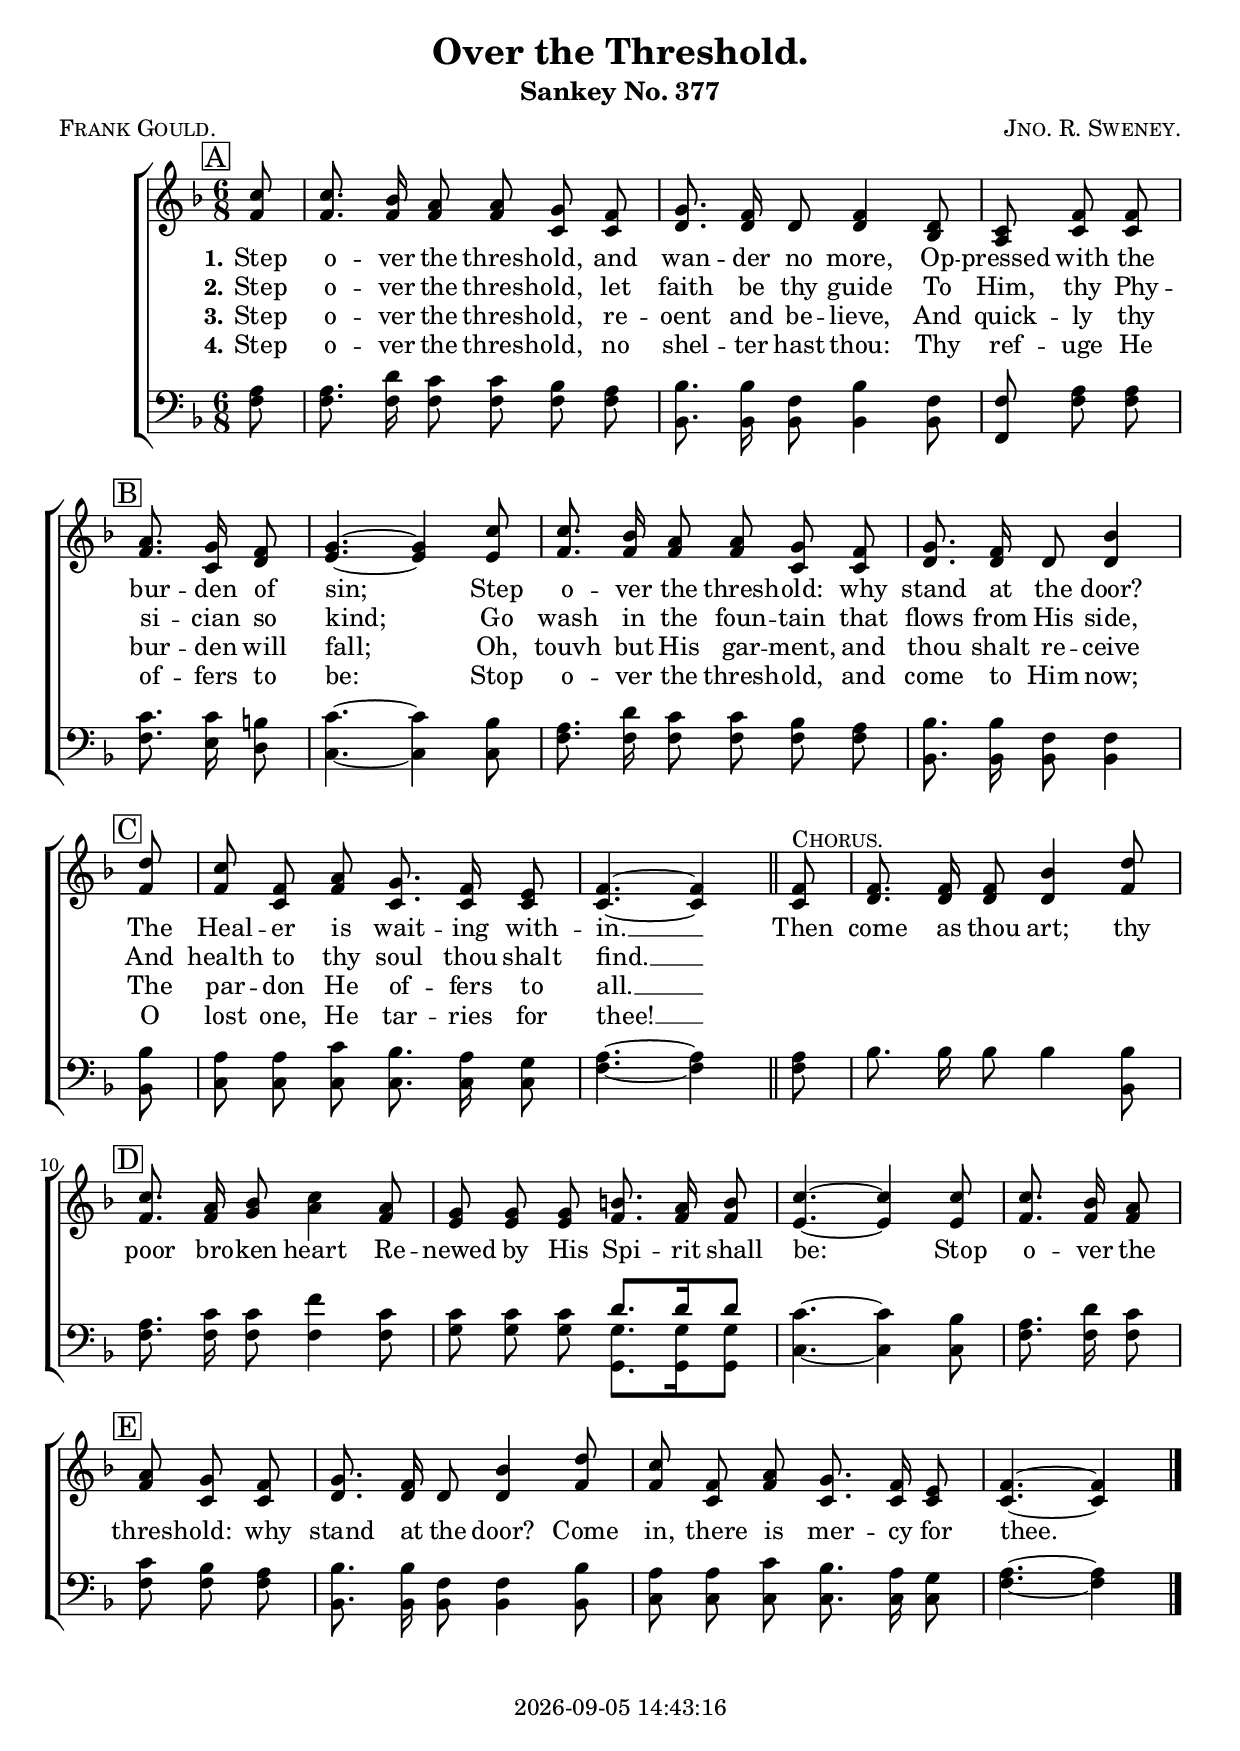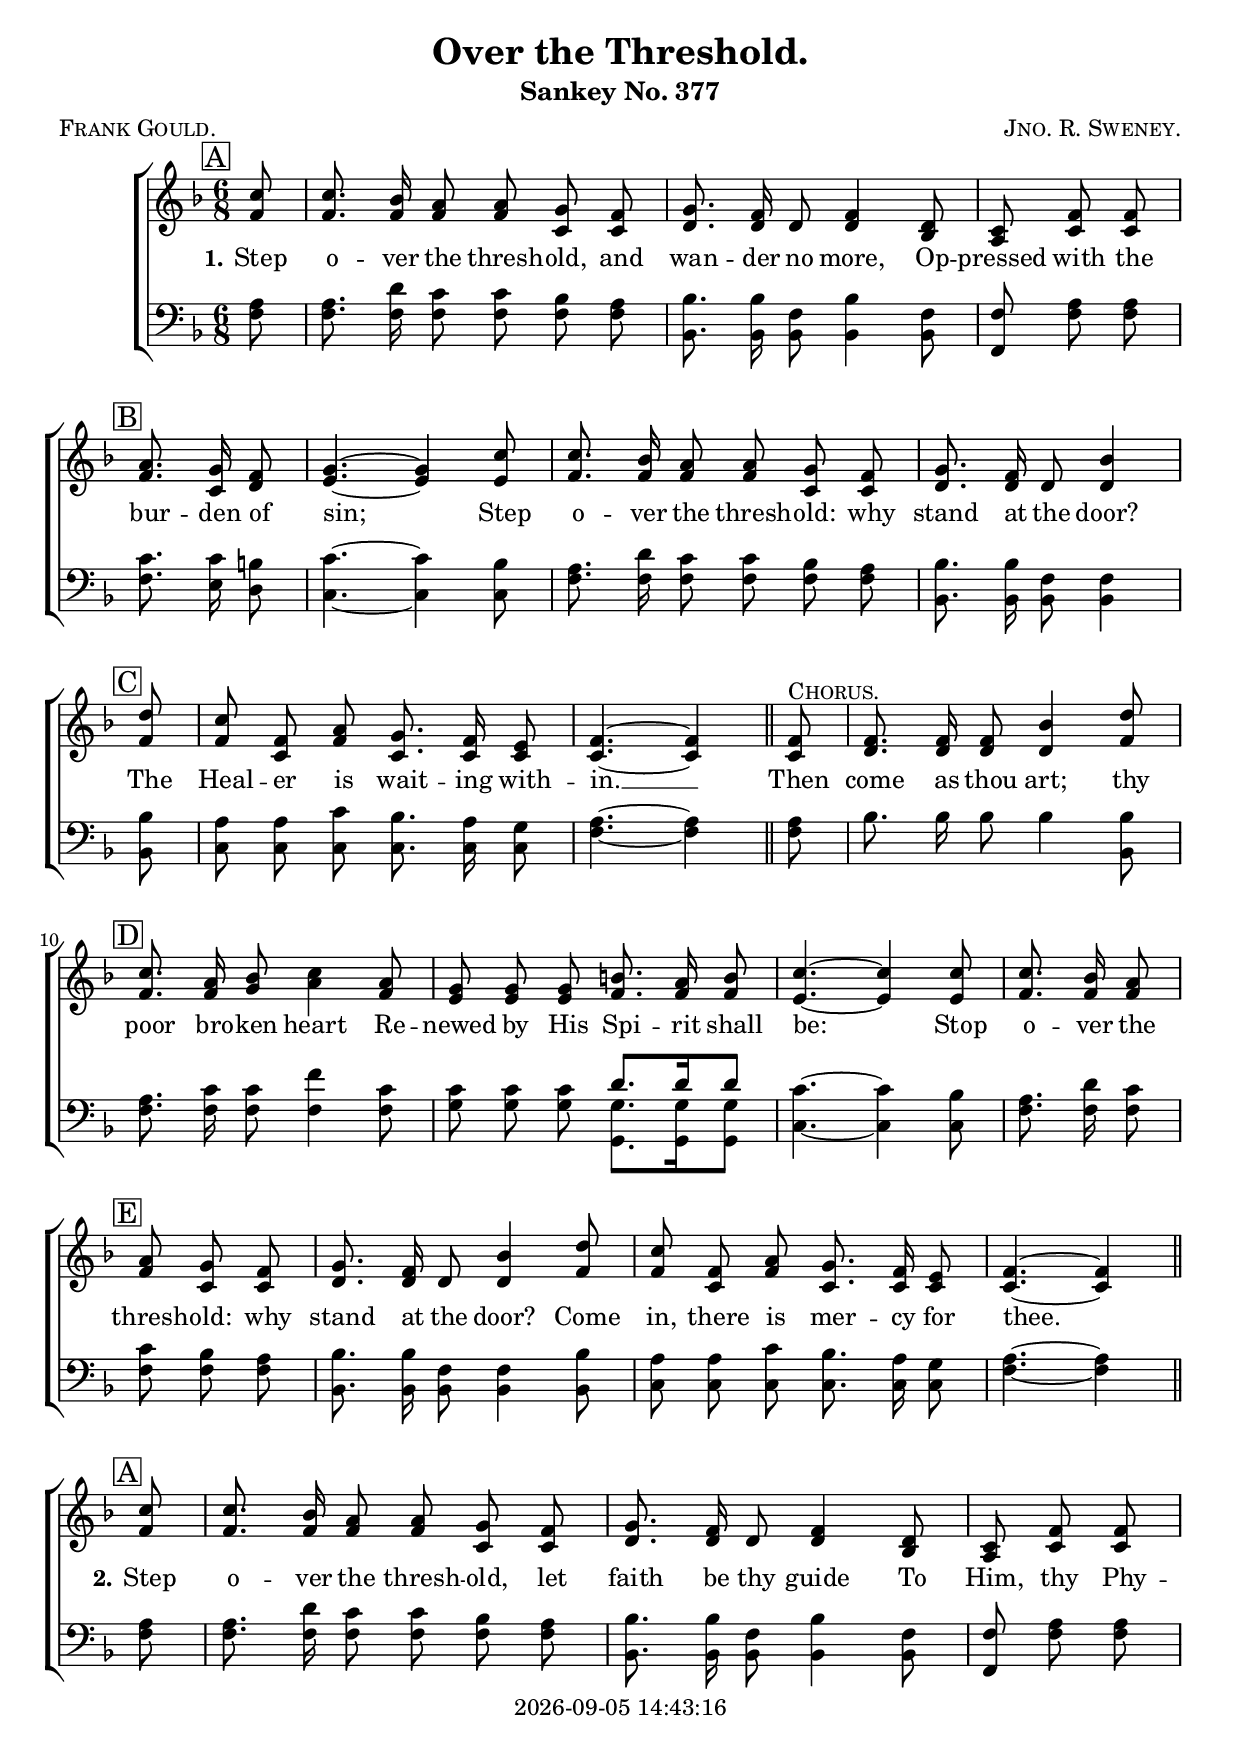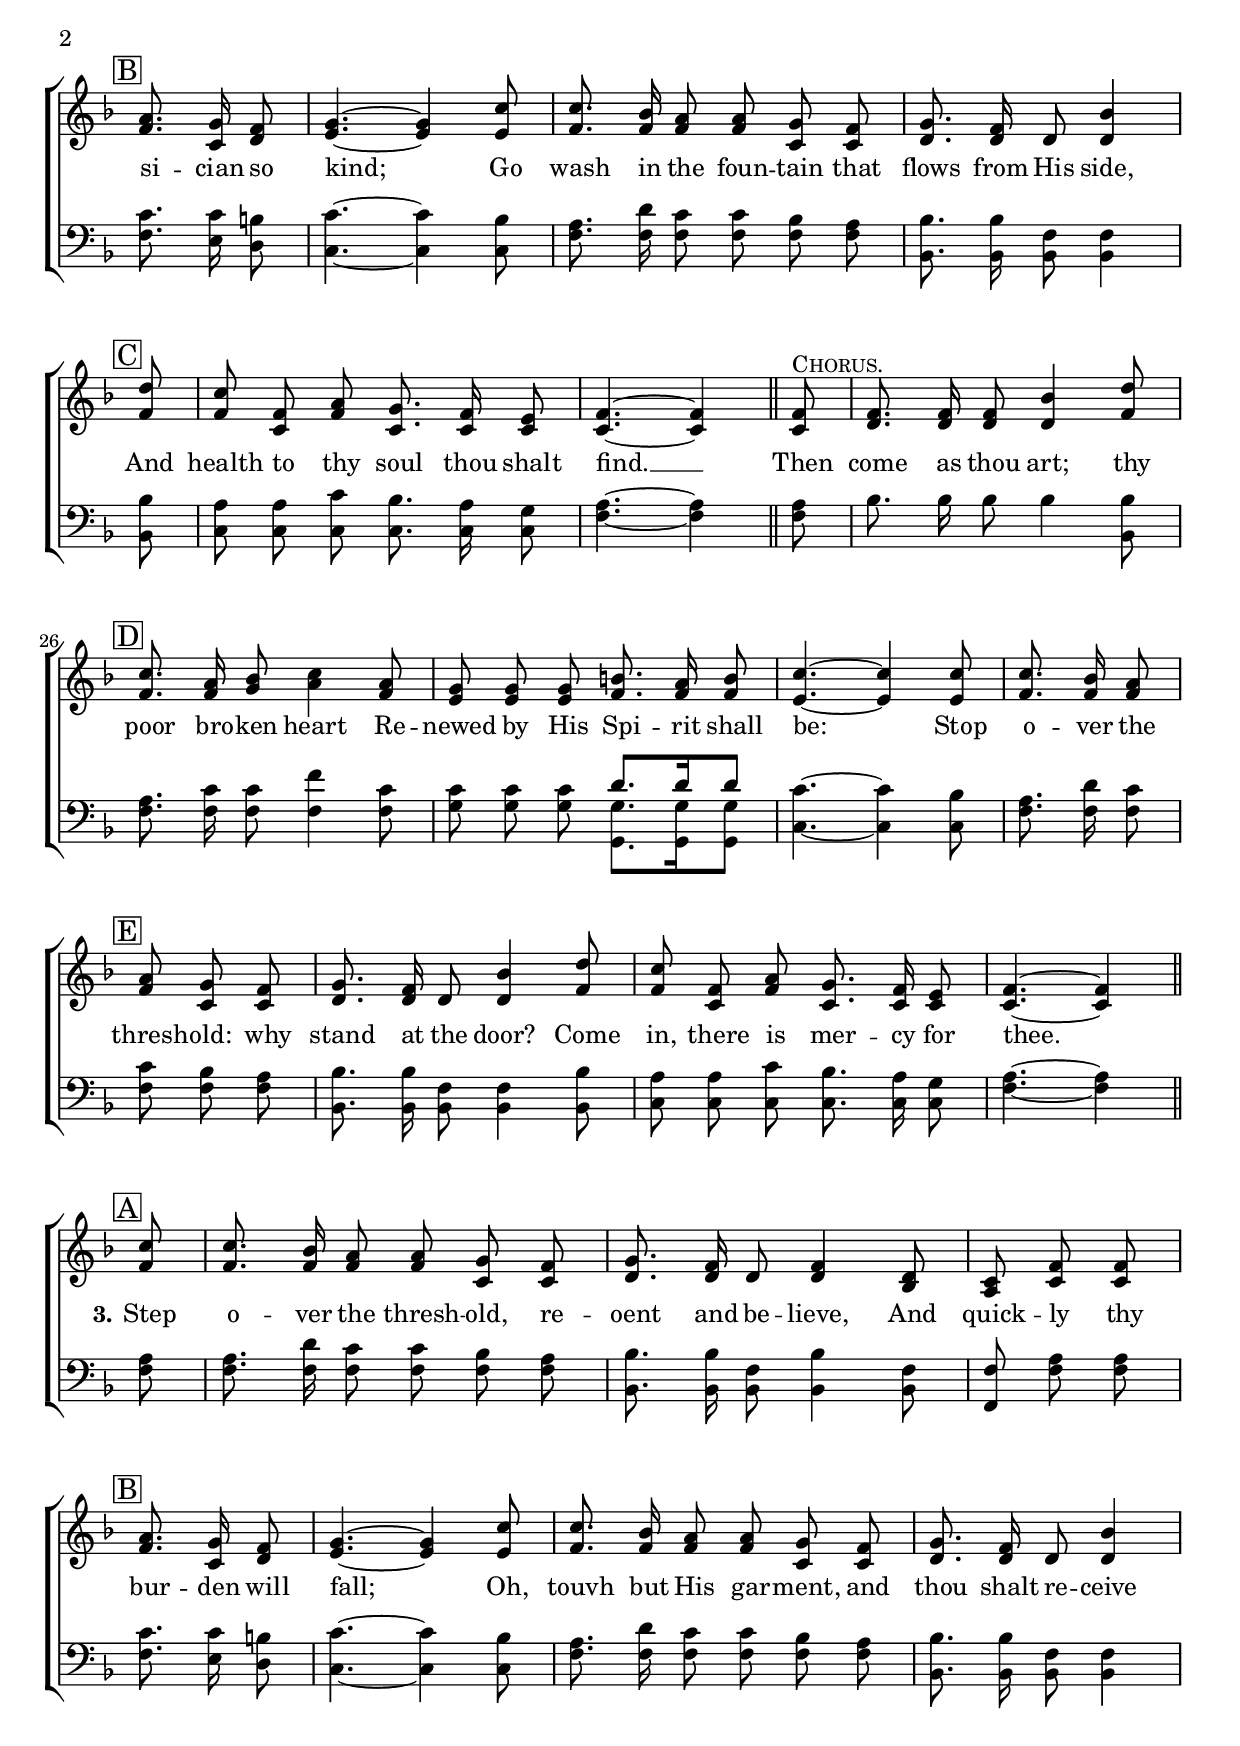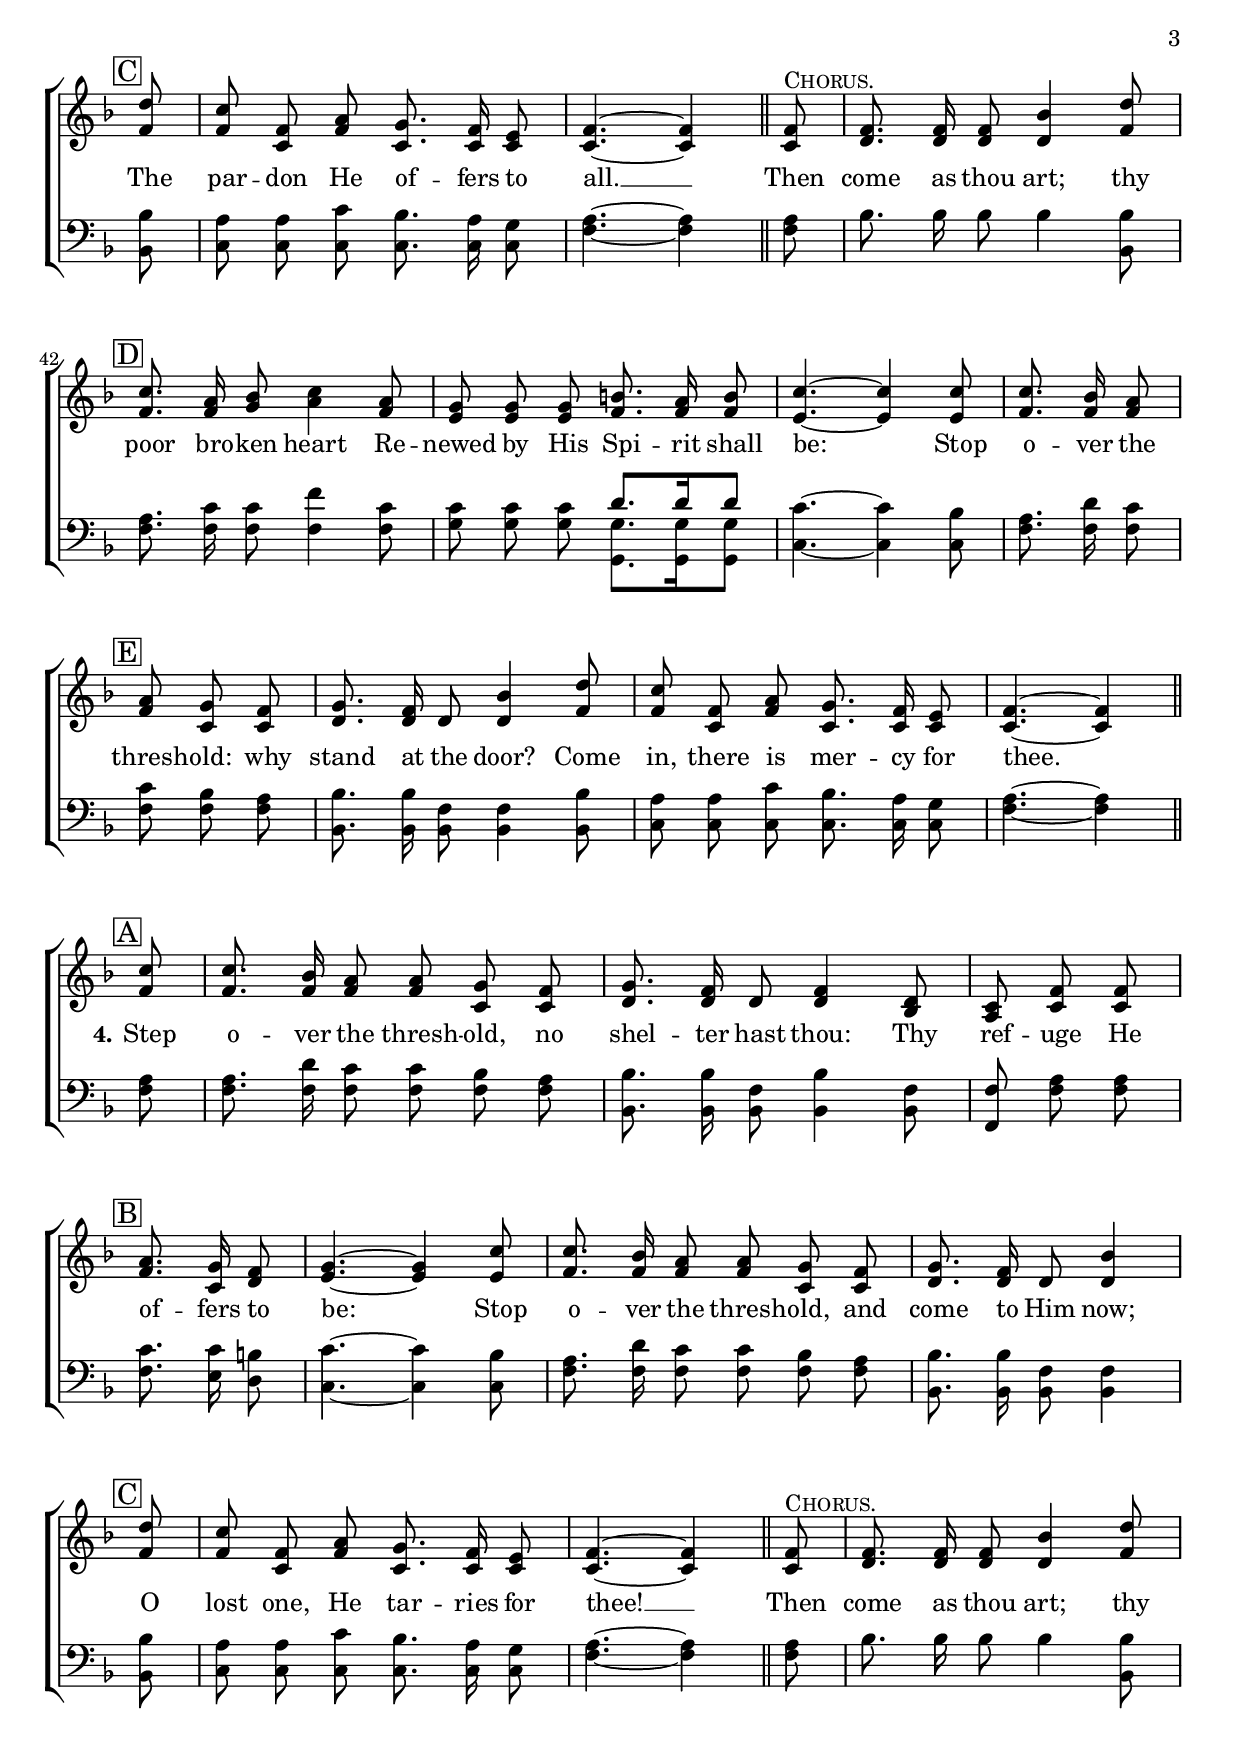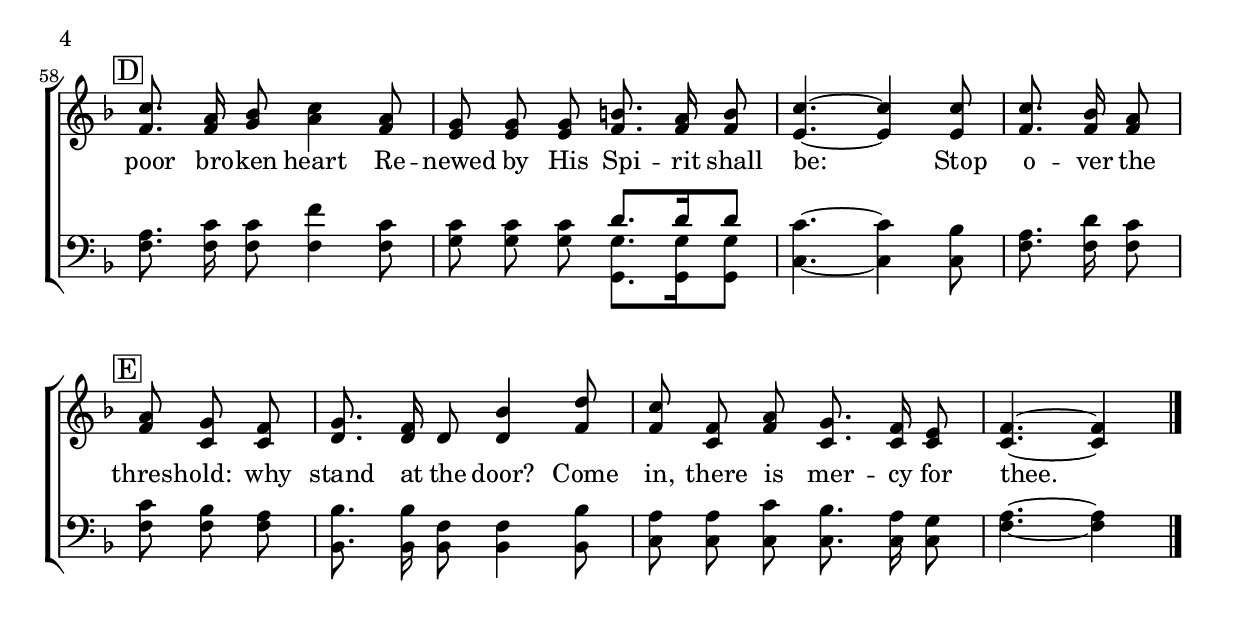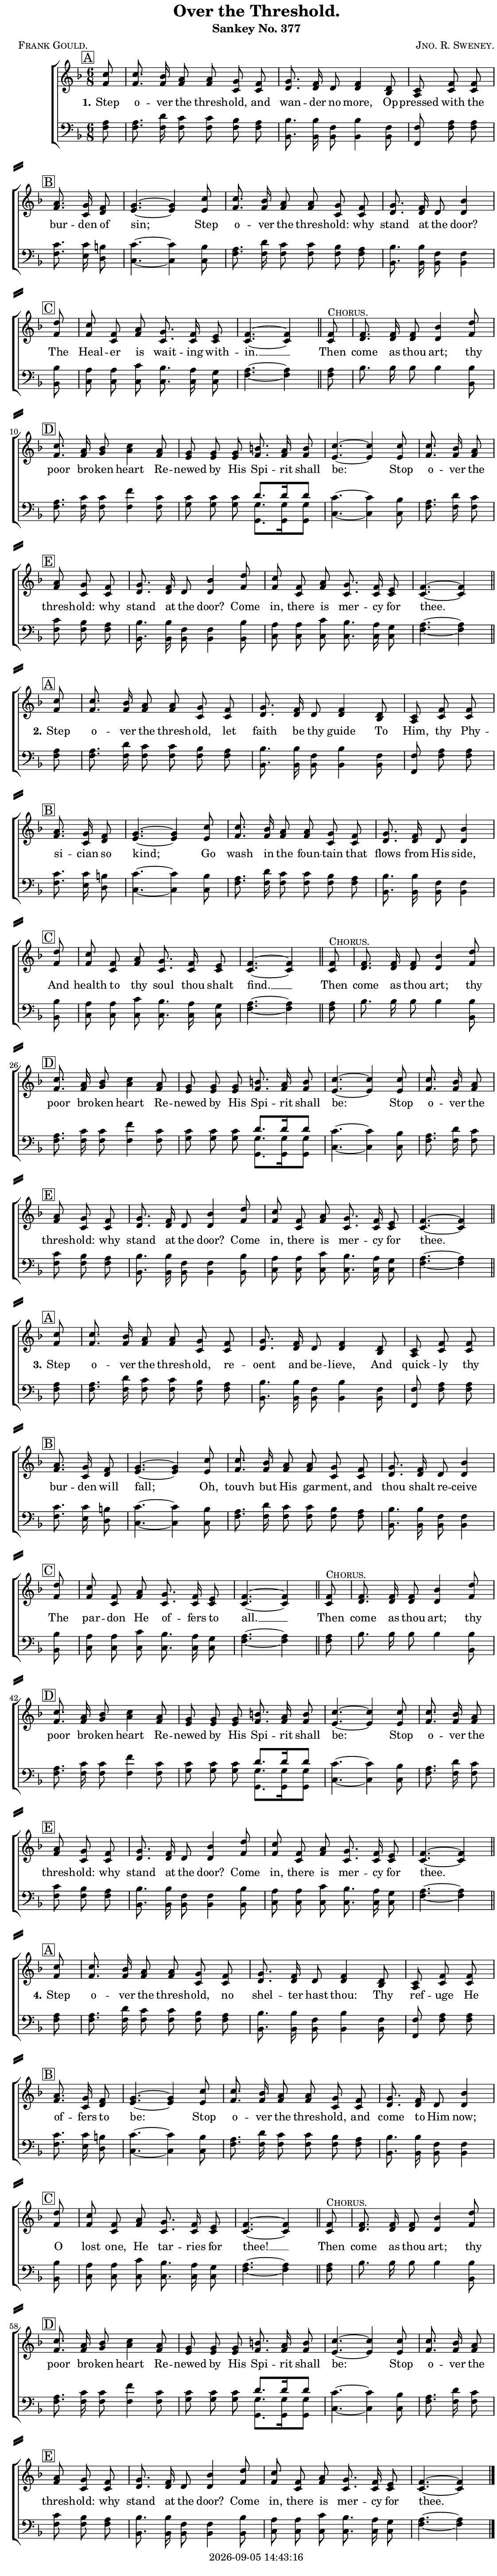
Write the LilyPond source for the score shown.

\version "2.22.1"

\include "articulate.ly"

today = #(strftime "%Y-%m-%d %H:%M:%S" (localtime (current-time)))

\header {
% centered at top
%  dedication  = "dedication"
  title       = "Over the Threshold."
  subtitle    = "Sankey No. 377"
%  subsubtitle = "Sankey 880 No. "
%  instrument  = "instrument"
  
% arrangement of following lines:
%
%  poet    composer
%  meter   arranger
%  piece       opus

  composer    = \markup\smallCaps "Jno. R. Sweney."
%  arranger    = "arranger"
%  opus        = "opus"

  poet        = \markup\smallCaps "Frank Gould."
%  meter       = \markup\smallCaps "meter"
%  piece       = \markup\smallCaps "piece"

% centered at bottom
% tagline     = "tagline" % default lilypond version
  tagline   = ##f
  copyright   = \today
}

% #(set-global-staff-size 16)

global = {
  \key f \major
  \time 6/8
  \partial 8
}

RehearsalTrack = {
% \set Score.currentBarNumber = #5
  \mark \markup { \box "A" } s8  s2.*2 s4.
  \mark \markup { \box "B" } s4. s2.*2 s4. s4
  \mark \markup { \box "C" } s8  s2.*3
  \mark \markup { \box "D" }     s2.*3 s4.
  \mark \markup { \box "E" } s4. s2.*2 s4. s4
}

TempoTrack = {
  \set Score.tempoHideNote = ##t
  \tempo 4=120
}

nl = { \bar "||" \break }

soprano = \relative {
  \autoBeamOff
  c''8
  c8. bes16 a8 8 g f
  g8. f16 d8 f4 d8
  c8 f f \bar "|" \break a8. g16 f8
  g4.~4 c8 % B
  c8. bes16 a8 8 g f
  g8. f16 d8 bes'4 \bar "|" \break d8
  c8 f, a g8. f16 e8 % C
  f4.~4 \bar "||" 8^\markup\smallCaps Chorus.
  f8. 16 8 bes4 d8
  c8. a16 bes8 c4 a8 % D
  g8 8 8 b8. a16 b8
  c4.~4 8
  c8. bes16 a8 \bar "|" \break a8 g f
  g8. f16 d8 bes'4 d8 % E
  c8 f, a g8. f16 e8
  f4.~4
}

alto = \relative {
  \autoBeamOff
  f'8
  f8. 16 8 8 c c
  d8. 16 8 4 bes8
  a8 c c f8. c16 d8
  e4.~4 8 % B
  f8. 16 8 8 c c
  d8. 16 8 4 f8
  f8 c f c8. 16 8 % C
  c4.~4 8
  d8. 16 8 4 f8
  f8. 16 g8 a4 f8 % D
  e8 8 8 f8. 16 8
  e4.~4 8
  f8. 16 8 8 c c
  d8. 16 8 4 f8 % E
  f8 c f c8. 16 8
  c4.~4
}

tenor = \relative {
  \autoBeamOff
  a8
  a8. d16 c8 8 bes a
  bes8. 16 f8 bes4 f8
  f8 a a c8. 16 b8
  c4.~4 bes8 % B
  a8. d16 c8 8 bes a
  bes8. 16 f8 4 bes8
  a8 8 c bes8. a16 g8 % C
  a4.~4 8
  bes8. 16 8 4 8
  a8. c16 8 f4 c8 % D
  c8 8 8 d8. 16 8
  c4.~4 bes8
  a8. d16 c8 c8 bes a
  bes8. 16 f8 4 bes8 % E
  a8 8 c bes8. a16 g8
  a4.~4
}

bass = \relative {
  \autoBeamOff
  f8
  f8. 16 8 8 8 8
  bes,8. 16 8 4 8
  f8 f'8 8 8. e16 d8
  c4.~4 8 % B
  f8. 16 8 8 8 8
  bes,8. 16 8 4 8
  c8 8 8 8. 16 8 % C
  f4.~4 8
  bes8. 16 8 4 bes,8
  f'8. 16 8 4 8 % D
  g8 8 8 <g, g'>8. 16 8
  c4.~4 8
  f8. 16 8 8 8 8
  bes,8. 16 8 4 8 % E
  c8 8 8 8. 16 8
  f4.~4
}

nom  = {   \set ignoreMelismata = ##t }
yesm = { \unset ignoreMelismata       }

chorus = \lyricmode {
  Then come as thou art; thy poor bro -- ken heart
  Re -- newed by His Spi -- rit shall be:
  Stop o -- ver the thresh -- old: why stand at the door?
  Come in, there is mer -- cy for thee.
}

verses = 4

wordsOne = \lyricmode {
  \set stanza = "1."
  Step o -- ver the thresh -- old, and wan -- der no more,
  Op -- pressed with the bur -- den of sin;
  Step o -- ver the thresh -- old: why stand at the door?
  The Heal -- er is wait -- ing with -- in. __
}
  
wordsTwo = \lyricmode {
  \set stanza = "2."
  Step o -- ver the thresh -- old, let faith be thy guide
  To Him, thy Phy -- si -- cian so kind;
  Go wash in the foun -- tain that flows from His side,
  And health to thy soul thou shalt find. __
}
  
wordsThree = \lyricmode {
  \set stanza = "3."
  Step o -- ver the thresh -- old, re -- oent and be -- lieve,
  And quick -- ly thy bur -- den will fall;
  Oh, touvh but His gar -- ment, and thou shalt re -- ceive
  The par -- don He of -- fers to all. __
}
  
wordsFour = \lyricmode {
  \set stanza = "4."
  Step o -- ver the thresh -- old, no shel -- ter hast thou:
  Thy ref -- uge He of -- fers to be:
  Stop o -- ver the thresh -- old, and come to Him now;
  O lost one, He tar -- ries for thee! __
}
  
wordsMidi = \lyricmode {
  \set stanza = "1."
  "Step " o "ver " "the " thresh "old, " "and " wan "der " "no " "more, "
  "\nOp" "pressed " "with " "the " bur "den " "of " "sin; "
  "\nStep " o "ver " "the " thresh "old: " "why " "stand " "at " "the " "door? "
  "\nThe " Heal "er " "is " wait "ing " with "in. " 
  "\nThen " "come " "as " "thou " "art; " "thy " "poor " bro "ken " "heart "
  "\nRe" "newed " "by " "His " Spi "rit " "shall " "be: "
  "\nStop " o "ver " "the " thresh "old: " "why " "stand " "at " "the " "door? "
  "\nCome " "in, " "there " "is " mer "cy " "for " "thee. "

  \set stanza = "2."
  "\nStep " o "ver " "the " thresh "old, " "let " "faith " "be " "thy " "guide "
  "\nTo " "Him, " "thy " Phy si "cian " "so " "kind; "
  "\nGo " "wash " "in " "the " foun "tain " "that " "flows " "from " "His " "side, "
  "\nAnd " "health " "to " "thy " "soul " "thou " "shalt " "find. " 
  "\nThen " "come " "as " "thou " "art; " "thy " "poor " bro "ken " "heart "
  "\nRe" "newed " "by " "His " Spi "rit " "shall " "be: "
  "\nStop " o "ver " "the " thresh "old: " "why " "stand " "at " "the " "door? "
  "\nCome " "in, " "there " "is " mer "cy " "for " "thee. "

  \set stanza = "3."
  "\nStep " o "ver " "the " thresh "old, " re "oent " "and " be "lieve, "
  "\nAnd " quick "ly " "thy " bur "den " "will " "fall; "
  "\nOh, " "touvh " "but " "His " gar "ment, " "and " "thou " "shalt " re "ceive "
  "\nThe " par "don " "He " of "fers " "to " "all. " 
  "\nThen " "come " "as " "thou " "art; " "thy " "poor " bro "ken " "heart "
  "\nRe" "newed " "by " "His " Spi "rit " "shall " "be: "
  "\nStop " o "ver " "the " thresh "old: " "why " "stand " "at " "the " "door? "
  "\nCome " "in, " "there " "is " mer "cy " "for " "thee. "

  \set stanza = "4."
  "\nStep " o "ver " "the " thresh "old, " "no " shel "ter " "hast " "thou: "
  "\nThy " ref "uge " "He " of "fers " "to " "be: "
  "\nStop " o "ver " "the " thresh "old, " "and " "come " "to " "Him " "now; "
  "\nO " "lost " "one, " "He " tar "ries " "for " "thee! " 
  "\nThen " "come " "as " "thou " "art; " "thy " "poor " bro "ken " "heart "
  "\nRe" "newed " "by " "His " Spi "rit " "shall " "be: "
  "\nStop " o "ver " "the " thresh "old: " "why " "stand " "at " "the " "door? "
  "\nCome " "in, " "there " "is " mer "cy " "for " "thee. "
}

\book {
  \bookOutputSuffix "midi"
  \score {
%    \articulate
        \new ChoirStaff <<
                                % Soprano staff
          \new Staff = soprano
          <<
            \new Voice { \repeat unfold \verses \TempoTrack     }
            \new Voice { \global \repeat unfold \verses \soprano \bar "|." }
            \addlyrics \wordsMidi
          >>
                                % Alto staff
          \new Staff = alto
          <<
            \new Voice { \global \repeat unfold \verses { \alto \nl } \bar "|." }
          >>
                                % Tenor staff
          \new Staff = tenor
          <<
            \clef "treble_8"
            \new Voice { \global \repeat unfold \verses \tenor }
          >>
                                % Bass staff
          \new Staff = bass
          <<
            \clef "bass"
            \new Voice { \global \repeat unfold \verses \bass }
          >>
        >>
    \midi {}
  }
}

\book {
  \bookOutputSuffix "repeat"
  \score {
        \new ChoirStaff <<
                                  % Joint soprano/alto staff
          \new Staff \with { printPartCombineTexts = ##f }
          <<
            \new Voice \RehearsalTrack
            \new Voice \TempoTrack
            \new NullVoice = "aligner" \soprano
            \new Voice = "women" \partCombine { \global \soprano \bar "|." } { \global \alto }
            \new Lyrics \lyricsto "aligner" { \wordsOne \chorus }
            \new Lyrics \lyricsto "aligner"   \wordsTwo
            \new Lyrics \lyricsto "aligner"   \wordsThree
            \new Lyrics \lyricsto "aligner"   \wordsFour
          >>
                                  % Joint tenor/bass staff
          \new Staff \with { printPartCombineTexts = ##f }
          <<
            \clef "bass"
            \new Voice = "men" \partCombine { \global \tenor } { \global \bass }
          >>
        >>
    \layout {
      indent = 1.5\cm
      \pointAndClickOff
      \context {
        \Staff \RemoveAllEmptyStaves
      }
    }
  }
}

\book {
  \bookOutputSuffix "single"
  \score {
        \new ChoirStaff <<
                                  % Joint soprano/alto staff
          \new Staff \with { printPartCombineTexts = ##f }
          <<
            \new Voice { \repeat unfold \verses \RehearsalTrack }
            \new Voice { \repeat unfold \verses \TempoTrack }
            \new NullVoice = "aligner" { \repeat unfold \verses \soprano }
            \new Voice = "women" \partCombine { \global \repeat unfold \verses \soprano \bar "|." }
                                               { \global \repeat unfold \verses { \alto \nl } \bar "|." }
            \new Lyrics \lyricsto "aligner" { \wordsOne   \chorus
                                              \wordsTwo   \chorus
                                              \wordsThree \chorus
                                              \wordsFour  \chorus
                                            }
          >>
                                  % Joint tenor/bass staff
          \new Staff \with { printPartCombineTexts = ##f }
          <<
            \clef "bass"
            \new Voice = "men" \partCombine { \global \repeat unfold \verses \tenor }
                                            { \global \repeat unfold \verses \bass }
          >>
        >>
    \layout {
      indent = 1.5\cm
      \pointAndClickOff
      \context {
        \Staff \RemoveAllEmptyStaves
      }
    }
  }
}

\book {
  \bookOutputSuffix "singlepage"
  \paper {
    top-margin = 0
    left-margin = 7
    right-margin = 1
    paper-width = 190\mm
    page-breaking = #ly:one-page-breaking
    system-system-spacing.basic-distance = #15
    system-separator-markup = \slashSeparator
  }
  \score {
        \new ChoirStaff <<
                                  % Joint soprano/alto staff
          \new Staff \with { printPartCombineTexts = ##f }
          <<
            \new Voice { \repeat unfold \verses \RehearsalTrack }
            \new Voice { \repeat unfold \verses \TempoTrack }
            \new NullVoice = "aligner" { \repeat unfold \verses \soprano }
            \new Voice = "women" \partCombine { \global \repeat unfold \verses \soprano \bar "|." }
                                               { \global \repeat unfold \verses { \alto \nl } \bar "|." }
            \new Lyrics \lyricsto "aligner" { \wordsOne   \chorus
                                              \wordsTwo   \chorus
                                              \wordsThree \chorus
                                              \wordsFour  \chorus
                                            }
          >>
                                  % Joint tenor/bass staff
          \new Staff \with { printPartCombineTexts = ##f }
          <<
            \clef "bass"
            \new Voice = "men" \partCombine { \global \repeat unfold \verses \tenor }
                                            { \global \repeat unfold \verses \bass }
          >>
        >>
    \layout {
      indent = 1.5\cm
      \pointAndClickOff
      \context {
        \Staff \RemoveAllEmptyStaves
      }
    }
  }
}
